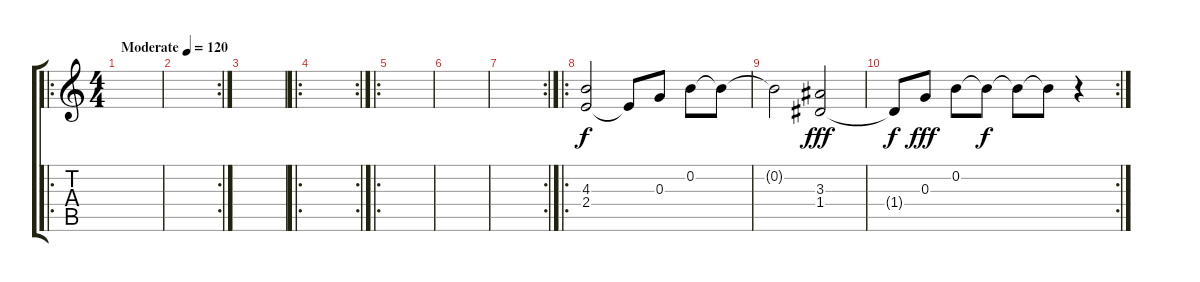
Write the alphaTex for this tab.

\track "" {instrument electricguitarmuted}
\staff {score tabs}
\tuning (E4 B3 G3 D3 A2 E2) {hide}
\ro
\ts (4 4)
\tempo (120 "Moderate")
\clef g2
\ks c
|
\rc 2
|
|
\ro
\rc 2
|
\ro
|
|
\rc 2
|
\ro
(4.3 2.4).2 2.4{t}.8 0.3.8 0.2.8 0.2{t}.8 |
0.2{t}.2 (3.3 1.4).2{dy fff} |
\rc 2
1.4{t}.8{dy f} 0.3.8{dy fff} 0.2.8 0.2{t}.8{dy f} 0.2{t}.8 0.2{t}.8 r.4
